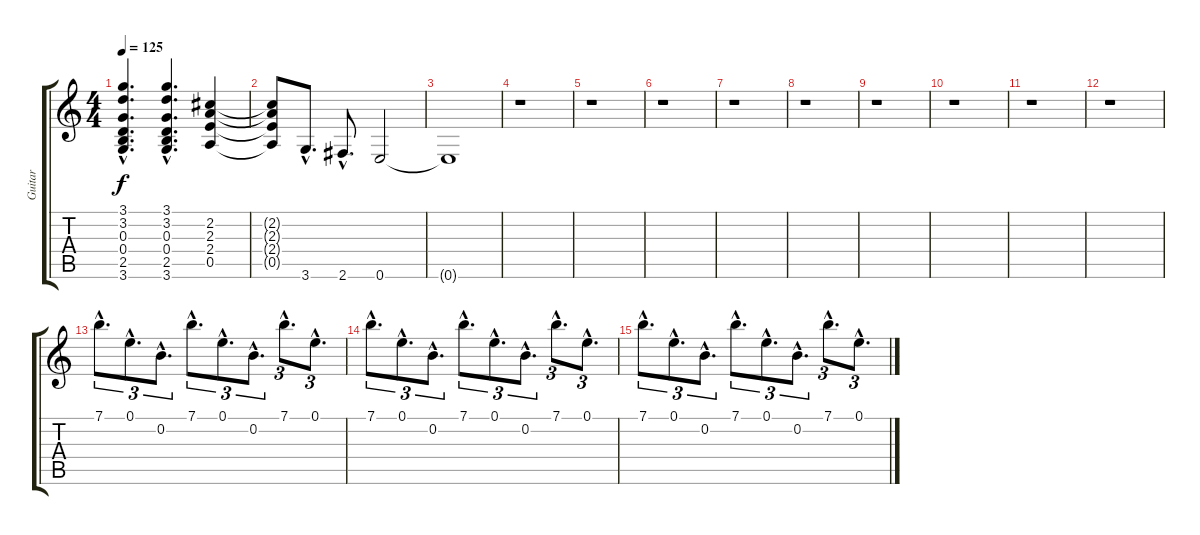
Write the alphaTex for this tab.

\track ("Guitar" "Guitar") {instrument electricguitarclean}
\staff {score tabs}
\tuning (E4 B3 G3 D3 A2 E2) {hide}
\ts (4 4)
\tempo 125
\clef g2
\ks c
(3.1{hac} 3.2{hac} 0.3{hac} 0.4{hac} 2.5{hac} 3.6{hac}).4{d dy f} (3.1{hac} 3.2{hac} 0.3{hac} 0.4{hac} 2.5{hac} 3.6{hac}).4{d} (2.2 2.3 2.4 0.5).4 |
(2.2{t} 2.3{t} 2.4{t} 0.5{t}).8 3.6{hac}.8{d} 2.6{hac}.8{d} 0.6.2 |
0.6{t}.1 |
r.1 |
r.1 |
r.1 |
r.1 |
r.1 |
r.1 |
r.1 |
r.1 |
r.1 |
7.1{hac}.8{d tu (3 2) volume 10 instrument xylophone} 0.1{hac}.8{d tu (3 2)} 0.2{hac}.8{d tu (3 2)} 7.1{hac}.8{d tu (3 2)} 0.1{hac}.8{d tu (3 2)} 0.2{hac}.8{d tu (3 2)} 7.1{hac}.8{d tu (3 2)} 0.1{hac}.8{d tu (3 2)} |
7.1{hac}.8{d tu (3 2) volume 5} 0.1{hac}.8{d tu (3 2)} 0.2{hac}.8{d tu (3 2)} 7.1{hac}.8{d tu (3 2)} 0.1{hac}.8{d tu (3 2)} 0.2{hac}.8{d tu (3 2)} 7.1{hac}.8{d tu (3 2)} 0.1{hac}.8{d tu (3 2)} |
7.1{hac}.8{d tu (3 2)} 0.1{hac}.8{d tu (3 2)} 0.2{hac}.8{d tu (3 2)} 7.1{hac}.8{d tu (3 2)} 0.1{hac}.8{d tu (3 2)} 0.2{hac}.8{d tu (3 2)} 7.1{hac}.8{d tu (3 2)} 0.1{hac}.8{d tu (3 2)}
